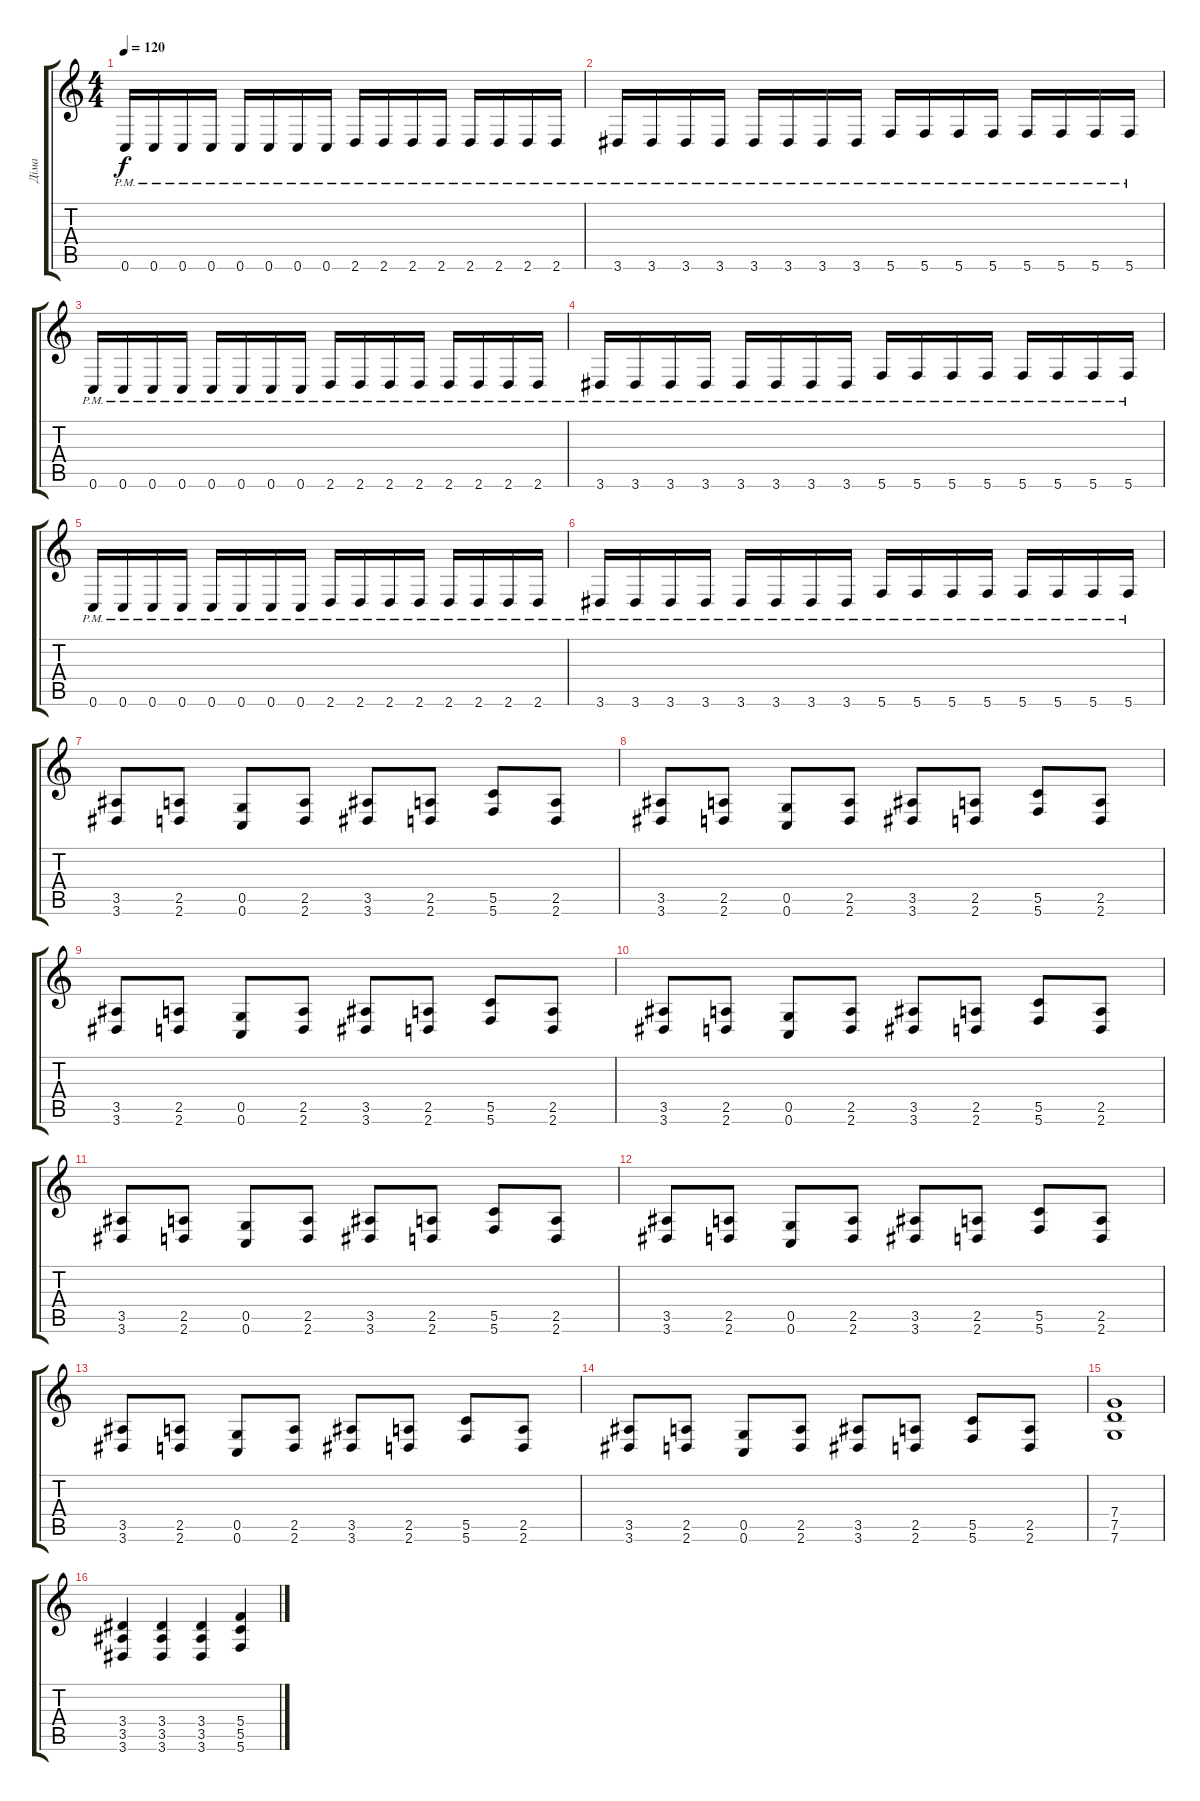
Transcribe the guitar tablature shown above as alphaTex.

\track ("Діма" "Діма") {instrument overdrivenguitar}
\staff {score tabs}
\tuning (D4 A3 F3 C3 G2 C2) {hide}
\ts (4 4)
\tempo 120
\clef g2
\ks c
0.6{pm}.16{dy f} 0.6{pm}.16 0.6{pm}.16 0.6{pm}.16 0.6{pm}.16 0.6{pm}.16 0.6{pm}.16 0.6{pm}.16 2.6{pm}.16 2.6{pm}.16 2.6{pm}.16 2.6{pm}.16 2.6{pm}.16 2.6{pm}.16 2.6{pm}.16 2.6{pm}.16 |
3.6{pm}.16 3.6{pm}.16 3.6{pm}.16 3.6{pm}.16 3.6{pm}.16 3.6{pm}.16 3.6{pm}.16 3.6{pm}.16 5.6{pm}.16 5.6{pm}.16 5.6{pm}.16 5.6{pm}.16 5.6{pm}.16 5.6{pm}.16 5.6{pm}.16 5.6{pm}.16 |
0.6{pm}.16 0.6{pm}.16 0.6{pm}.16 0.6{pm}.16 0.6{pm}.16 0.6{pm}.16 0.6{pm}.16 0.6{pm}.16 2.6{pm}.16 2.6{pm}.16 2.6{pm}.16 2.6{pm}.16 2.6{pm}.16 2.6{pm}.16 2.6{pm}.16 2.6{pm}.16 |
3.6{pm}.16 3.6{pm}.16 3.6{pm}.16 3.6{pm}.16 3.6{pm}.16 3.6{pm}.16 3.6{pm}.16 3.6{pm}.16 5.6{pm}.16 5.6{pm}.16 5.6{pm}.16 5.6{pm}.16 5.6{pm}.16 5.6{pm}.16 5.6{pm}.16 5.6{pm}.16 |
0.6{pm}.16 0.6{pm}.16 0.6{pm}.16 0.6{pm}.16 0.6{pm}.16 0.6{pm}.16 0.6{pm}.16 0.6{pm}.16 2.6{pm}.16 2.6{pm}.16 2.6{pm}.16 2.6{pm}.16 2.6{pm}.16 2.6{pm}.16 2.6{pm}.16 2.6{pm}.16 |
3.6{pm}.16 3.6{pm}.16 3.6{pm}.16 3.6{pm}.16 3.6{pm}.16 3.6{pm}.16 3.6{pm}.16 3.6{pm}.16 5.6{pm}.16 5.6{pm}.16 5.6{pm}.16 5.6{pm}.16 5.6{pm}.16 5.6{pm}.16 5.6{pm}.16 5.6{pm}.16 |
(3.5 3.6).8 (2.5 2.6).8 (0.5 0.6).8 (2.5 2.6).8 (3.5 3.6).8 (2.5 2.6).8 (5.5 5.6).8 (2.5 2.6).8 |
(3.5 3.6).8 (2.5 2.6).8 (0.5 0.6).8 (2.5 2.6).8 (3.5 3.6).8 (2.5 2.6).8 (5.5 5.6).8 (2.5 2.6).8 |
(3.5 3.6).8 (2.5 2.6).8 (0.5 0.6).8 (2.5 2.6).8 (3.5 3.6).8 (2.5 2.6).8 (5.5 5.6).8 (2.5 2.6).8 |
(3.5 3.6).8 (2.5 2.6).8 (0.5 0.6).8 (2.5 2.6).8 (3.5 3.6).8 (2.5 2.6).8 (5.5 5.6).8 (2.5 2.6).8 |
(3.5 3.6).8 (2.5 2.6).8 (0.5 0.6).8 (2.5 2.6).8 (3.5 3.6).8 (2.5 2.6).8 (5.5 5.6).8 (2.5 2.6).8 |
(3.5 3.6).8 (2.5 2.6).8 (0.5 0.6).8 (2.5 2.6).8 (3.5 3.6).8 (2.5 2.6).8 (5.5 5.6).8 (2.5 2.6).8 |
(3.5 3.6).8 (2.5 2.6).8 (0.5 0.6).8 (2.5 2.6).8 (3.5 3.6).8 (2.5 2.6).8 (5.5 5.6).8 (2.5 2.6).8 |
(3.5 3.6).8 (2.5 2.6).8 (0.5 0.6).8 (2.5 2.6).8 (3.5 3.6).8 (2.5 2.6).8 (5.5 5.6).8 (2.5 2.6).8 |
(7.4 7.5 7.6).1 |
(3.4 3.5 3.6).4 (3.4 3.5 3.6).4 (3.4 3.5 3.6).4 (5.4 5.5 5.6).4
